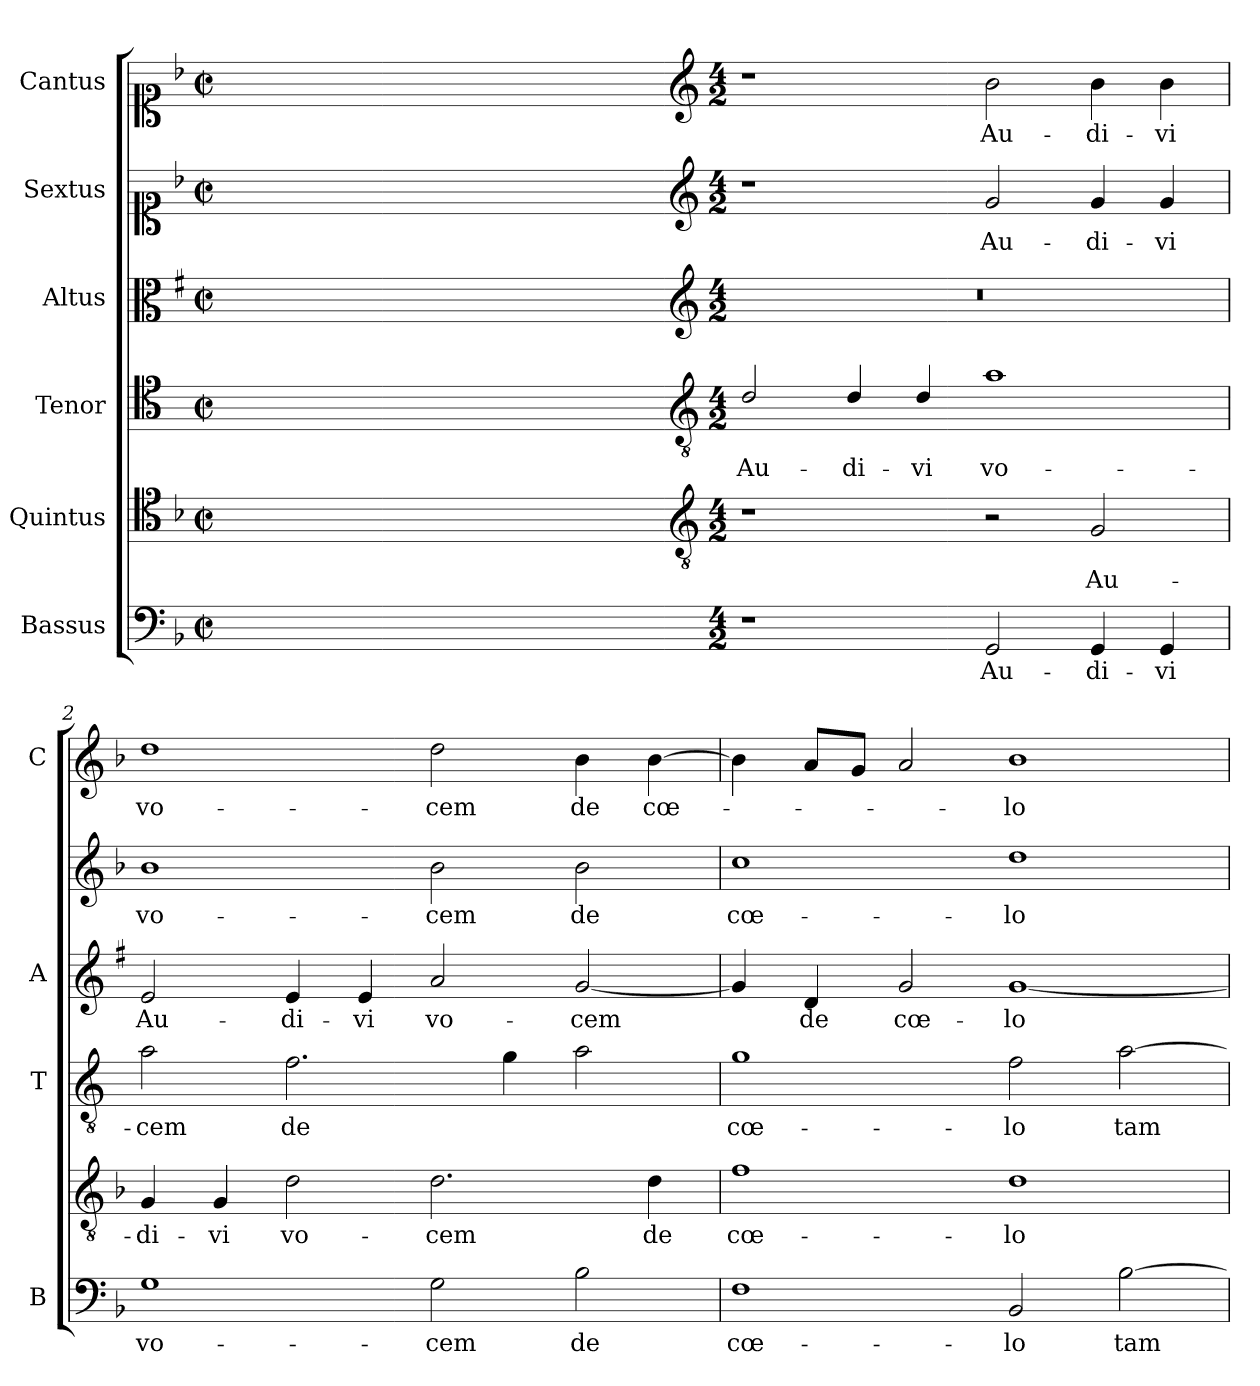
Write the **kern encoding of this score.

**kern	**text	**kern	**text	**kern	**text	**kern	**text	**kern	**text	**kern	**text
*part6	*part6	*part5	*part5	*part4	*part4	*part3	*part3	*part2	*part2	*part1	*part1
*staff6	*staff6	*staff5	*staff5	*staff4	*staff4	*staff3	*staff3	*staff2	*staff2	*staff1	*staff1
*I"Bassus	*	*I"Quintus	*	*I"Tenor	*	*I"Altus	*	*I"Sextus	*	*I"Cantus	*
*I'B	*	*	*	*I'T	*	*I'A	*	*	*	*I'C	*
*clefF4	*	*clefC4	*	*clefC4	*	*clefC3	*	*clefC1	*	*clefC1	*
*	*	*	*	*ITrd4c7	*	*ITrd1c2	*	*	*	*	*
*k[b-]	*	*k[b-]	*	*k[b-]	*	*k[b-]	*	*k[b-]	*	*k[b-]	*
*F:	*	*F:	*	*F:	*	*F:	*	*F:	*	*F:	*
*M2/2	*	*M2/2	*	*M2/2	*	*M2/2	*	*M2/2	*	*M2/2	*
*met(c|)	*	*met(c|)	*	*met(c|)	*	*met(c|)	*	*met(c|)	*	*met(c|)	*
=	=	=	=	=	=	=	=	=	=	=	=
1ryy	.	1ryy	.	1ryy	.	1ryy	.	1ryy	.	1ryy	.
=1X-	=1X-	=1X-	=1X-	=1X-	=1X-	=1X-	=1X-	=1X-	=1X-	=1X-	=1X-
4ryy	.	4ryy	.	4ryy	.	4ryy	.	4ryy	.	4ryy	.
4ryy	.	4ryy	.	4ryy	.	4ryy	.	4ryy	.	4ryy	.
4ryy	.	4ryy	.	4ryy	.	4ryy	.	4ryy	.	4ryy	.
4ryy	.	4ryy	.	4ryy	.	4ryy	.	4ryy	.	4ryy	.
=1-	=1-	=1-	=1-	=1-	=1-	=1-	=1-	=1-	=1-	=1-	=1-
*	*	*clefGv2	*	*clefGv2	*	*clefG2	*	*clefG2	*	*clefG2	*
*M4/2	*	*M4/2	*	*M4/2	*	*M4/2	*	*M4/2	*	*M4/2	*
!	!	!	!	!	!LO:LY:b	!	!	!	!	!	!
1r	.	1r	.	2G/	Au-	0r	.	1r	.	1r	.
!	!	!	!	!	!LO:LY:b	!	!	!	!	!	!
.	.	.	.	4G/	-di-	.	.	.	.	.	.
!	!	!	!	!	!LO:LY:b	!	!	!	!	!	!
.	.	.	.	4G/	-vi	.	.	.	.	.	.
!	!LO:LY:b	!	!	!	!LO:LY:b	!	!	!	!LO:LY:b	!	!LO:LY:b
2GG/	Au-	2r	.	1d	vo-	.	.	2g/	Au-	2b-\	Au-
!	!LO:LY:b	!	!LO:LY:b	!	!	!	!	!	!LO:LY:b	!	!LO:LY:b
4GG/	-di-	2G/	Au-	.	.	.	.	4g/	-di-	4b-\	-di-
!	!LO:LY:b	!	!	!	!	!	!	!	!LO:LY:b	!	!LO:LY:b
4GG/	-vi	.	.	.	.	.	.	4g/	-vi	4b-\	-vi
=2	=2	=2	=2	=2	=2	=2	=2	=2	=2	=2	=2
!	!LO:LY:b	!	!LO:LY:b	!	!LO:LY:b	!	!LO:LY:b	!	!LO:LY:b	!	!LO:LY:b
1G	vo-	4G/	-di-	2d\	-cem	2d/	Au-	1b-	vo-	1dd	vo-
!	!	!	!LO:LY:b	!	!	!	!	!	!	!	!
.	.	4G/	-vi	.	.	.	.	.	.	.	.
!	!	!	!LO:LY:b	!	!LO:LY:b	!	!LO:LY:b	!	!	!	!
.	.	2d\	vo-	2.B-\	de	4d/	-di-	.	.	.	.
!	!	!	!	!	!	!	!LO:LY:b	!	!	!	!
.	.	.	.	.	.	4d/	-vi	.	.	.	.
!	!LO:LY:b	!	!LO:LY:b	!	!	!	!LO:LY:b	!	!LO:LY:b	!	!LO:LY:b
2G\	-cem	2.d\	-cem	.	.	2g/	vo-	2b-\	-cem	2dd\	-cem
.	.	.	.	4c\	.	.	.	.	.	.	.
!	!LO:LY:b	!	!	!	!	!	!LO:LY:b	!	!LO:LY:b	!	!LO:LY:b
2B-\	de	.	.	2d\	.	[2f/	-cem	2b-\	de	4b-\	de
!	!	!	!LO:LY:b	!	!	!	!	!	!	!	!LO:LY:b
.	.	4d\	de	.	.	.	.	.	.	[4b-\	cœ-
=3	=3	=3	=3	=3	=3	=3	=3	=3	=3	=3	=3
!	!LO:LY:b	!	!LO:LY:b	!	!LO:LY:b	!	!	!	!LO:LY:b	!	!
1F	cœ-	1f	cœ-	1c	cœ-	4f/]	.	1cc	cœ-	4b-\]	.
!	!	!	!	!	!	!	!LO:LY:b	!	!	!	!
.	.	.	.	.	.	4c/	de	.	.	8a/L	.
.	.	.	.	.	.	.	.	.	.	8g/J	.
!	!	!	!	!	!	!	!LO:LY:b	!	!	!	!
.	.	.	.	.	.	2f/	cœ-	.	.	2a/	.
!	!LO:LY:b	!	!LO:LY:b	!	!LO:LY:b	!	!LO:LY:b	!	!LO:LY:b	!	!LO:LY:b
2BB-/	-lo	1d	-lo	2B-\	-lo	[1f	-lo	1dd	-lo	1b-	-lo
!	!LO:LY:b	!	!	!	!LO:LY:b	!	!	!	!	!	!
[2B-\	tam-	.	.	[2d\	tam-	.	.	.	.	.	.
=	=	=	=	=	=	=	=	=	=	=	=
*-	*-	*-	*-	*-	*-	*-	*-	*-	*-	*-	*-
